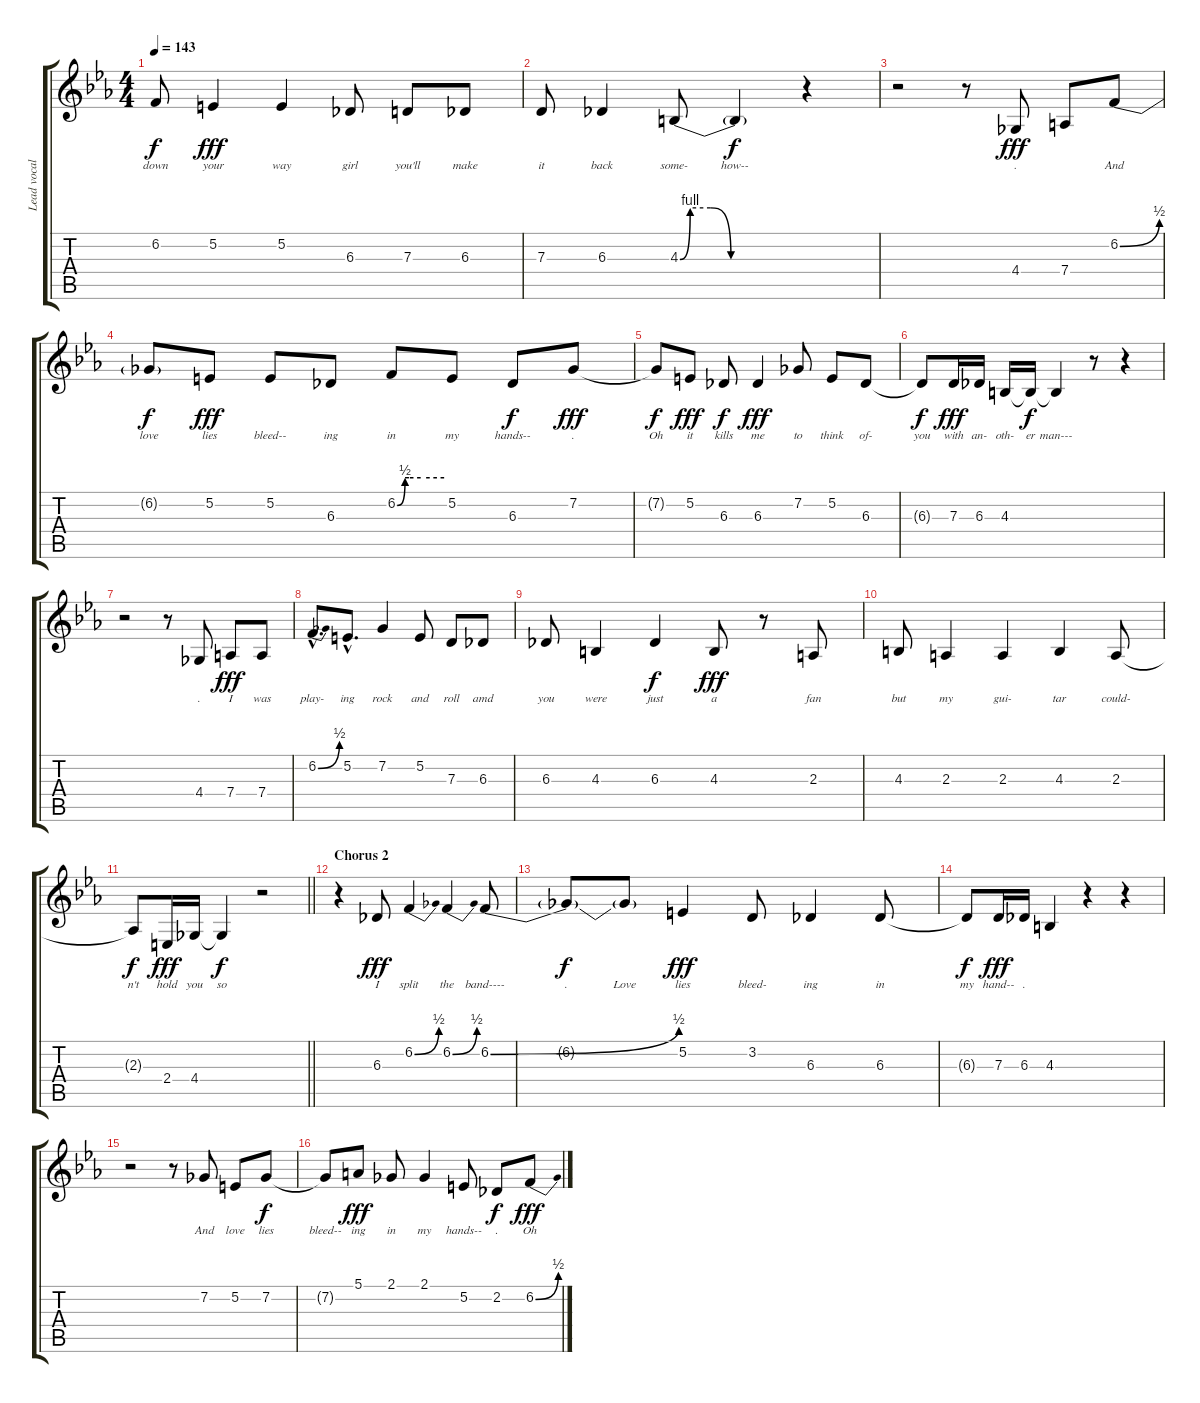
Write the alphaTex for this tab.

\track ("Lead vocal - Elton John" "Lead vocal") {instrument altosax}
\staff {score tabs}
\tuning (E4 B3 G3 D3 A2 E2) {hide}
\ts (4 4)
\tempo 143
\clef g2
\ks cminor
6.2{t}.8{lyrics (0 "down") lyrics (1 "") lyrics (2 "") lyrics (3 "") lyrics (4 "") dy f} 5.2.4{lyrics (0 "your") lyrics (1 "") lyrics (2 "") lyrics (3 "") lyrics (4 "") dy fff} 5.2.4{lyrics (0 "way") lyrics (1 "") lyrics (2 "") lyrics (3 "") lyrics (4 "")} 6.3.8{lyrics (0 "girl") lyrics (1 "") lyrics (2 "") lyrics (3 "") lyrics (4 "")} 7.3.8{lyrics (0 "you'll") lyrics (1 "") lyrics (2 "") lyrics (3 "") lyrics (4 "")} 6.3.8{lyrics (0 "make") lyrics (1 "") lyrics (2 "") lyrics (3 "") lyrics (4 "")} |
7.3.8{lyrics (0 "it") lyrics (1 "") lyrics (2 "") lyrics (3 "") lyrics (4 "")} 6.3.4{lyrics (0 "back") lyrics (1 "") lyrics (2 "") lyrics (3 "") lyrics (4 "")} 4.3{be (custom 0 0 5 4 15 4 25 0 45 0 60 0)}.8{lyrics (0 "some-") lyrics (1 "") lyrics (2 "") lyrics (3 "") lyrics (4 "")} 4.3{t}.4{lyrics (0 "how--") lyrics (1 "") lyrics (2 "") lyrics (3 "") lyrics (4 "") dy f} r.4 |
r.2 r.8 4.4.8{lyrics (0 ".") lyrics (1 "") lyrics (2 "") lyrics (3 "") lyrics (4 "") dy fff} 7.4.8{lyrics (0 "") lyrics (1 "") lyrics (2 "") lyrics (3 "") lyrics (4 "")} 6.2{be (bend 0 0 60 2)}.8{lyrics (0 "And") lyrics (1 "") lyrics (2 "") lyrics (3 "") lyrics (4 "")} |
6.2{t}.8{lyrics (0 "love") lyrics (1 "") lyrics (2 "") lyrics (3 "") lyrics (4 "") dy f} 5.2.8{lyrics (0 "lies") lyrics (1 "") lyrics (2 "") lyrics (3 "") lyrics (4 "") dy fff} 5.2.8{lyrics (0 "bleed--") lyrics (1 "") lyrics (2 "") lyrics (3 "") lyrics (4 "")} 6.3.8{lyrics (0 "ing") lyrics (1 "") lyrics (2 "") lyrics (3 "") lyrics (4 "")} 6.2{be (custom 0 0 10 2 15 2 30 2 60 2)}.8{lyrics (0 "in") lyrics (1 "") lyrics (2 "") lyrics (3 "") lyrics (4 "")} 5.2.8{lyrics (0 "my") lyrics (1 "") lyrics (2 "") lyrics (3 "") lyrics (4 "")} 6.3.8{lyrics (0 "hands--") lyrics (1 "") lyrics (2 "") lyrics (3 "") lyrics (4 "") dy f} 7.2.8{lyrics (0 ".") lyrics (1 "") lyrics (2 "") lyrics (3 "") lyrics (4 "") dy fff} |
7.2{t}.8{lyrics (0 "Oh") lyrics (1 "") lyrics (2 "") lyrics (3 "") lyrics (4 "") dy f} 5.2.8{lyrics (0 "it") lyrics (1 "") lyrics (2 "") lyrics (3 "") lyrics (4 "") dy fff} 6.3.8{lyrics (0 "kills") lyrics (1 "") lyrics (2 "") lyrics (3 "") lyrics (4 "") dy f} 6.3.4{lyrics (0 "me") lyrics (1 "") lyrics (2 "") lyrics (3 "") lyrics (4 "") dy fff} 7.2.8{lyrics (0 "to") lyrics (1 "") lyrics (2 "") lyrics (3 "") lyrics (4 "")} 5.2.8{lyrics (0 "think") lyrics (1 "") lyrics (2 "") lyrics (3 "") lyrics (4 "")} 6.3.8{lyrics (0 "of-") lyrics (1 "") lyrics (2 "") lyrics (3 "") lyrics (4 "")} |
6.3{t}.8{lyrics (0 "you") lyrics (1 "") lyrics (2 "") lyrics (3 "") lyrics (4 "") dy f} 7.3.16{lyrics (0 "with") lyrics (1 "") lyrics (2 "") lyrics (3 "") lyrics (4 "") dy fff} 6.3.16{lyrics (0 "an-") lyrics (1 "") lyrics (2 "") lyrics (3 "") lyrics (4 "")} 4.3.16{lyrics (0 "oth-") lyrics (1 "") lyrics (2 "") lyrics (3 "") lyrics (4 "")} 4.3{t}.16{lyrics (0 "er") lyrics (1 "") lyrics (2 "") lyrics (3 "") lyrics (4 "") dy f} 4.3{t}.4{lyrics (0 "man---") lyrics (1 "") lyrics (2 "") lyrics (3 "") lyrics (4 "")} r.8 r.4 |
r.2 r.8 4.4.8{lyrics (0 ".") lyrics (1 "") lyrics (2 "") lyrics (3 "") lyrics (4 "")} 7.4.8{lyrics (0 "I") lyrics (1 "") lyrics (2 "") lyrics (3 "") lyrics (4 "") dy fff} 7.4.8{lyrics (0 "was") lyrics (1 "") lyrics (2 "") lyrics (3 "") lyrics (4 "")} |
6.2{be (bend 0 0 60 2) hac}.8{d lyrics (0 "play-") lyrics (1 "") lyrics (2 "") lyrics (3 "") lyrics (4 "")} 5.2{hac}.8{d lyrics (0 "ing") lyrics (1 "") lyrics (2 "") lyrics (3 "") lyrics (4 "")} 7.2.4{lyrics (0 "rock") lyrics (1 "") lyrics (2 "") lyrics (3 "") lyrics (4 "")} 5.2.8{lyrics (0 "and") lyrics (1 "") lyrics (2 "") lyrics (3 "") lyrics (4 "")} 7.3.8{lyrics (0 "roll") lyrics (1 "") lyrics (2 "") lyrics (3 "") lyrics (4 "")} 6.3.8{lyrics (0 "amd") lyrics (1 "") lyrics (2 "") lyrics (3 "") lyrics (4 "")} |
6.3.8{lyrics (0 "you") lyrics (1 "") lyrics (2 "") lyrics (3 "") lyrics (4 "")} 4.3.4{lyrics (0 "were") lyrics (1 "") lyrics (2 "") lyrics (3 "") lyrics (4 "")} 6.3.4{lyrics (0 "just") lyrics (1 "") lyrics (2 "") lyrics (3 "") lyrics (4 "") dy f} 4.3.8{lyrics (0 "a") lyrics (1 "") lyrics (2 "") lyrics (3 "") lyrics (4 "") dy fff} r.8 2.3.8{lyrics (0 "fan") lyrics (1 "") lyrics (2 "") lyrics (3 "") lyrics (4 "")} |
4.3.8{lyrics (0 "but") lyrics (1 "") lyrics (2 "") lyrics (3 "") lyrics (4 "")} 2.3.4{lyrics (0 "my") lyrics (1 "") lyrics (2 "") lyrics (3 "") lyrics (4 "")} 2.3.4{lyrics (0 "gui-") lyrics (1 "") lyrics (2 "") lyrics (3 "") lyrics (4 "")} 4.3.4{lyrics (0 "tar") lyrics (1 "") lyrics (2 "") lyrics (3 "") lyrics (4 "")} 2.3.8{lyrics (0 "could-") lyrics (1 "") lyrics (2 "") lyrics (3 "") lyrics (4 "")} |
\barLineRight lightlight
2.3{t}.8{lyrics (0 "n't") lyrics (1 "") lyrics (2 "") lyrics (3 "") lyrics (4 "") dy f} 2.4.16{lyrics (0 "hold") lyrics (1 "") lyrics (2 "") lyrics (3 "") lyrics (4 "") dy fff} 4.4.16{lyrics (0 "you") lyrics (1 "") lyrics (2 "") lyrics (3 "") lyrics (4 "")} 4.4{t}.4{lyrics (0 "so") lyrics (1 "") lyrics (2 "") lyrics (3 "") lyrics (4 "") dy f} r.2 |
\section ("" "Chorus 2")
r.4 6.3.8{lyrics (0 "I") lyrics (1 "") lyrics (2 "") lyrics (3 "") lyrics (4 "") dy fff} 6.2{be (bend 0 0 60 2)}.4{lyrics (0 "split") lyrics (1 "") lyrics (2 "") lyrics (3 "") lyrics (4 "")} 6.2{be (bend 0 0 60 2)}.4{lyrics (0 "the") lyrics (1 "") lyrics (2 "") lyrics (3 "") lyrics (4 "")} 6.2{be (bend 0 0 60 2)}.8{lyrics (0 "band----") lyrics (1 "") lyrics (2 "") lyrics (3 "") lyrics (4 "")} |
6.2{t}.8{lyrics (0 ".") lyrics (1 "") lyrics (2 "") lyrics (3 "") lyrics (4 "") dy f} 6.2{t}.8{lyrics (0 "Love") lyrics (1 "") lyrics (2 "") lyrics (3 "") lyrics (4 "")} 5.2.4{lyrics (0 "lies") lyrics (1 "") lyrics (2 "") lyrics (3 "") lyrics (4 "") dy fff} 3.2.8{lyrics (0 "bleed-") lyrics (1 "") lyrics (2 "") lyrics (3 "") lyrics (4 "")} 6.3.4{lyrics (0 "ing") lyrics (1 "") lyrics (2 "") lyrics (3 "") lyrics (4 "")} 6.3.8{lyrics (0 "in") lyrics (1 "") lyrics (2 "") lyrics (3 "") lyrics (4 "")} |
6.3{t}.8{lyrics (0 "my") lyrics (1 "") lyrics (2 "") lyrics (3 "") lyrics (4 "") dy f} 7.3.16{lyrics (0 "hand--") lyrics (1 "") lyrics (2 "") lyrics (3 "") lyrics (4 "") dy fff} 6.3.16{lyrics (0 ".") lyrics (1 "") lyrics (2 "") lyrics (3 "") lyrics (4 "")} 4.3.4{lyrics (0 "") lyrics (1 "") lyrics (2 "") lyrics (3 "") lyrics (4 "")} r.4 r.4 |
r.2 r.8 7.2.8{lyrics (0 "And") lyrics (1 "") lyrics (2 "") lyrics (3 "") lyrics (4 "")} 5.2.8{lyrics (0 "love") lyrics (1 "") lyrics (2 "") lyrics (3 "") lyrics (4 "")} 7.2.8{lyrics (0 "lies") lyrics (1 "") lyrics (2 "") lyrics (3 "") lyrics (4 "") dy f} |
7.2{t}.8{lyrics (0 "bleed--") lyrics (1 "") lyrics (2 "") lyrics (3 "") lyrics (4 "")} 5.1.8{lyrics (0 "ing") lyrics (1 "") lyrics (2 "") lyrics (3 "") lyrics (4 "") dy fff} 2.1.8{lyrics (0 "in") lyrics (1 "") lyrics (2 "") lyrics (3 "") lyrics (4 "")} 2.1.4{lyrics (0 "my") lyrics (1 "") lyrics (2 "") lyrics (3 "") lyrics (4 "")} 5.2.8{lyrics (0 "hands--") lyrics (1 "") lyrics (2 "") lyrics (3 "") lyrics (4 "")} 2.2.8{lyrics (0 ".") lyrics (1 "") lyrics (2 "") lyrics (3 "") lyrics (4 "") dy f} 6.2{be (bend 0 0 60 2)}.8{lyrics (0 "Oh") lyrics (1 "") lyrics (2 "") lyrics (3 "") lyrics (4 "") dy fff}
